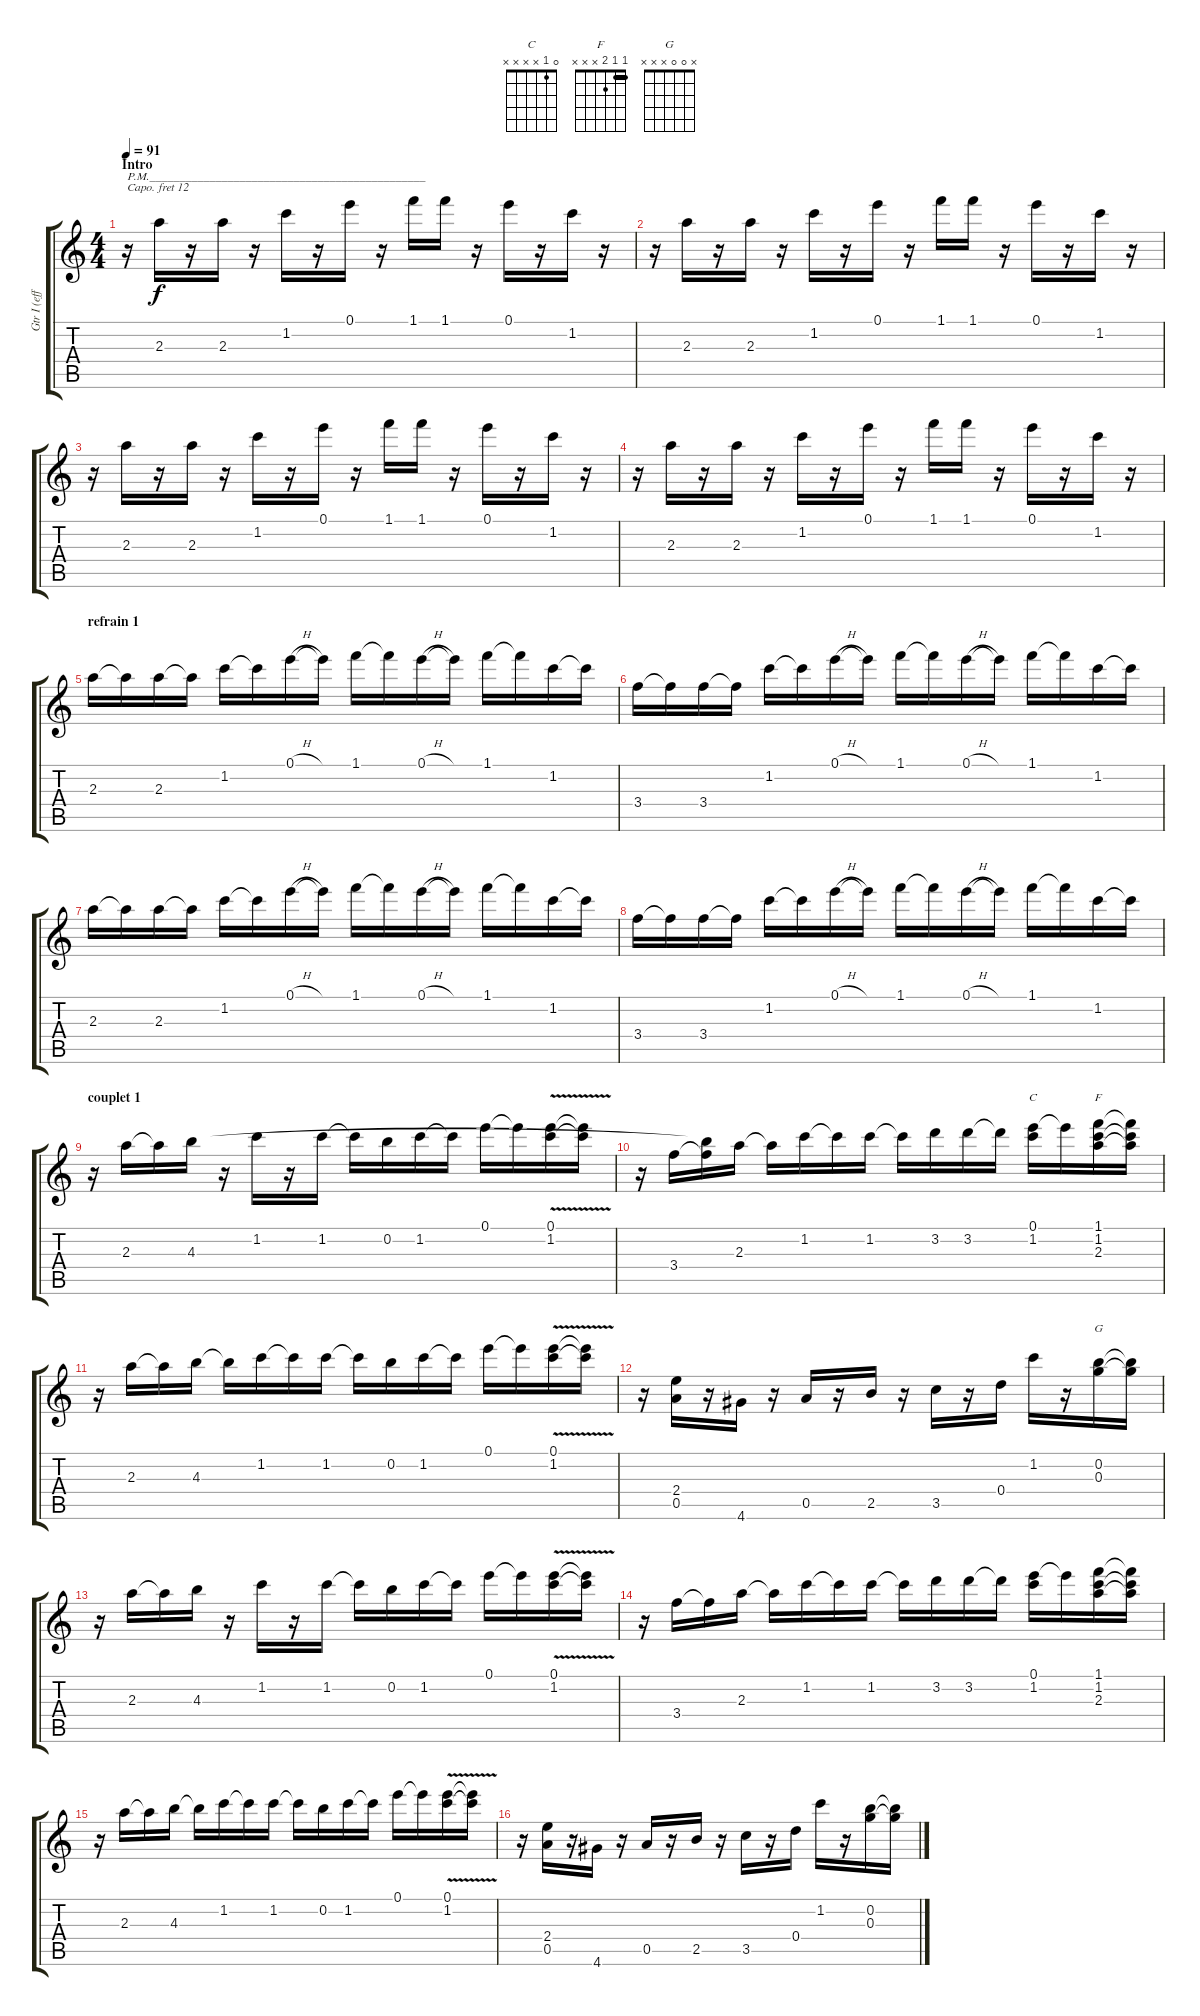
\track ("Gtr I (effet Disto + Talker) (Difré)" "Gtr I (eff") {instrument distortionguitar}
\staff {score tabs}
\capo 12
\tuning (E4 B3 G3 D3 A2 E2) {hide}
\chord ("C" 0 1 x x x x)
\chord ("F" 1 1 2 x x x) {barre 1}
\chord ("G" x 0 0 x x x)
\ts (4 4)
\section ("" "Intro")
\tempo 91
\clef g2
\ks c
r.16{txt "P.M.______________________________________________" dy f instrument distortionguitar} 2.3.16 r.16 2.3.16 r.16 1.2.16 r.16 0.1.16 r.16 1.1.16 1.1.16 r.16 0.1.16 r.16 1.2.16 r.16 |
r.16 2.3.16 r.16 2.3.16 r.16 1.2.16 r.16 0.1.16 r.16 1.1.16 1.1.16 r.16 0.1.16 r.16 1.2.16 r.16 |
r.16 2.3.16 r.16 2.3.16 r.16 1.2.16 r.16 0.1.16 r.16 1.1.16 1.1.16 r.16 0.1.16 r.16 1.2.16 r.16 |
r.16 2.3.16 r.16 2.3.16 r.16 1.2.16 r.16 0.1.16 r.16 1.1.16 1.1.16 r.16 0.1.16 r.16 1.2.16 r.16 |
\section ("" "refrain 1")
2.3.16 2.3{t}.16 2.3.16 2.3{t}.16 1.2.16 1.2{t}.16 0.1{h}.16 0.1{t}.16 1.1.16 1.1{t}.16 0.1{h}.16 0.1{t}.16 1.1.16 1.1{t}.16 1.2.16 1.2{t}.16 |
3.4.16 3.4{t}.16 3.4.16 3.4{t}.16 1.2.16 1.2{t}.16 0.1{h}.16 0.1{t}.16 1.1.16 1.1{t}.16 0.1{h}.16 0.1{t}.16 1.1.16 1.1{t}.16 1.2.16 1.2{t}.16 |
2.3.16 2.3{t}.16 2.3.16 2.3{t}.16 1.2.16 1.2{t}.16 0.1{h}.16 0.1{t}.16 1.1.16 1.1{t}.16 0.1{h}.16 0.1{t}.16 1.1.16 1.1{t}.16 1.2.16 1.2{t}.16 |
3.4.16 3.4{t}.16 3.4.16 3.4{t}.16 1.2.16 1.2{t}.16 0.1{h}.16 0.1{t}.16 1.1.16 1.1{t}.16 0.1{h}.16 0.1{t}.16 1.1.16 1.1{t}.16 1.2.16 1.2{t}.16 |
\section ("" "couplet 1")
r.16{volume 11 instrument overdrivenguitar} 2.3.16 2.3{t}.16 4.3.16 r.16 1.2.16 r.16 1.2.16 1.2{t}.16 0.2.16 1.2.16 1.2{t}.16 0.1.16 0.1{t}.16 (0.1{v} 1.2).16 (0.1{t} 1.2{t}).16 |
r.16 3.4.16 (4.3{t} 3.4{t}).16 2.3.16 2.3{t}.16 1.2.16 1.2{t}.16 1.2.16 1.2{t}.16 3.2.16 3.2.16 3.2{t}.16 (0.1 1.2).16{ch "C"} 0.1{t}.16 (1.1 1.2 2.3).16{ch "F"} (1.1{t} 1.2{t} 2.3{t}).16 |
r.16 2.3.16 2.3{t}.16 4.3.16 4.3{t}.16 1.2.16 1.2{t}.16 1.2.16 1.2{t}.16 0.2.16 1.2.16 1.2{t}.16 0.1.16 0.1{t}.16 (0.1{v} 1.2).16 (0.1{t} 1.2{t}).16 |
r.16 (2.4 0.5).16 r.16 4.6.16 r.16 0.5.16 r.16 2.5.16 r.16 3.5.16 r.16 0.4.16 1.2.16 r.16 (0.2 0.3).16{ch "G"} (0.2{t} 0.3{t}).16 |
r.16{volume 11} 2.3.16 2.3{t}.16 4.3.16 r.16 1.2.16 r.16 1.2.16 1.2{t}.16 0.2.16 1.2.16 1.2{t}.16 0.1.16 0.1{t}.16 (0.1{v} 1.2).16 (0.1{t} 1.2{t}).16 |
r.16 3.4.16 3.4{t}.16 2.3.16 2.3{t}.16 1.2.16 1.2{t}.16 1.2.16 1.2{t}.16 3.2.16 3.2.16 3.2{t}.16 (0.1 1.2).16 0.1{t}.16 (1.1 1.2 2.3).16 (1.1{t} 1.2{t} 2.3{t}).16 |
r.16 2.3.16 2.3{t}.16 4.3.16 4.3{t}.16 1.2.16 1.2{t}.16 1.2.16 1.2{t}.16 0.2.16 1.2.16 1.2{t}.16 0.1.16 0.1{t}.16 (0.1{v} 1.2).16 (0.1{t} 1.2{t}).16 |
r.16 (2.4 0.5).16 r.16 4.6.16 r.16 0.5.16 r.16 2.5.16 r.16 3.5.16 r.16 0.4.16 1.2.16 r.16 (0.2 0.3).16 (0.2{t} 0.3{t}).16
